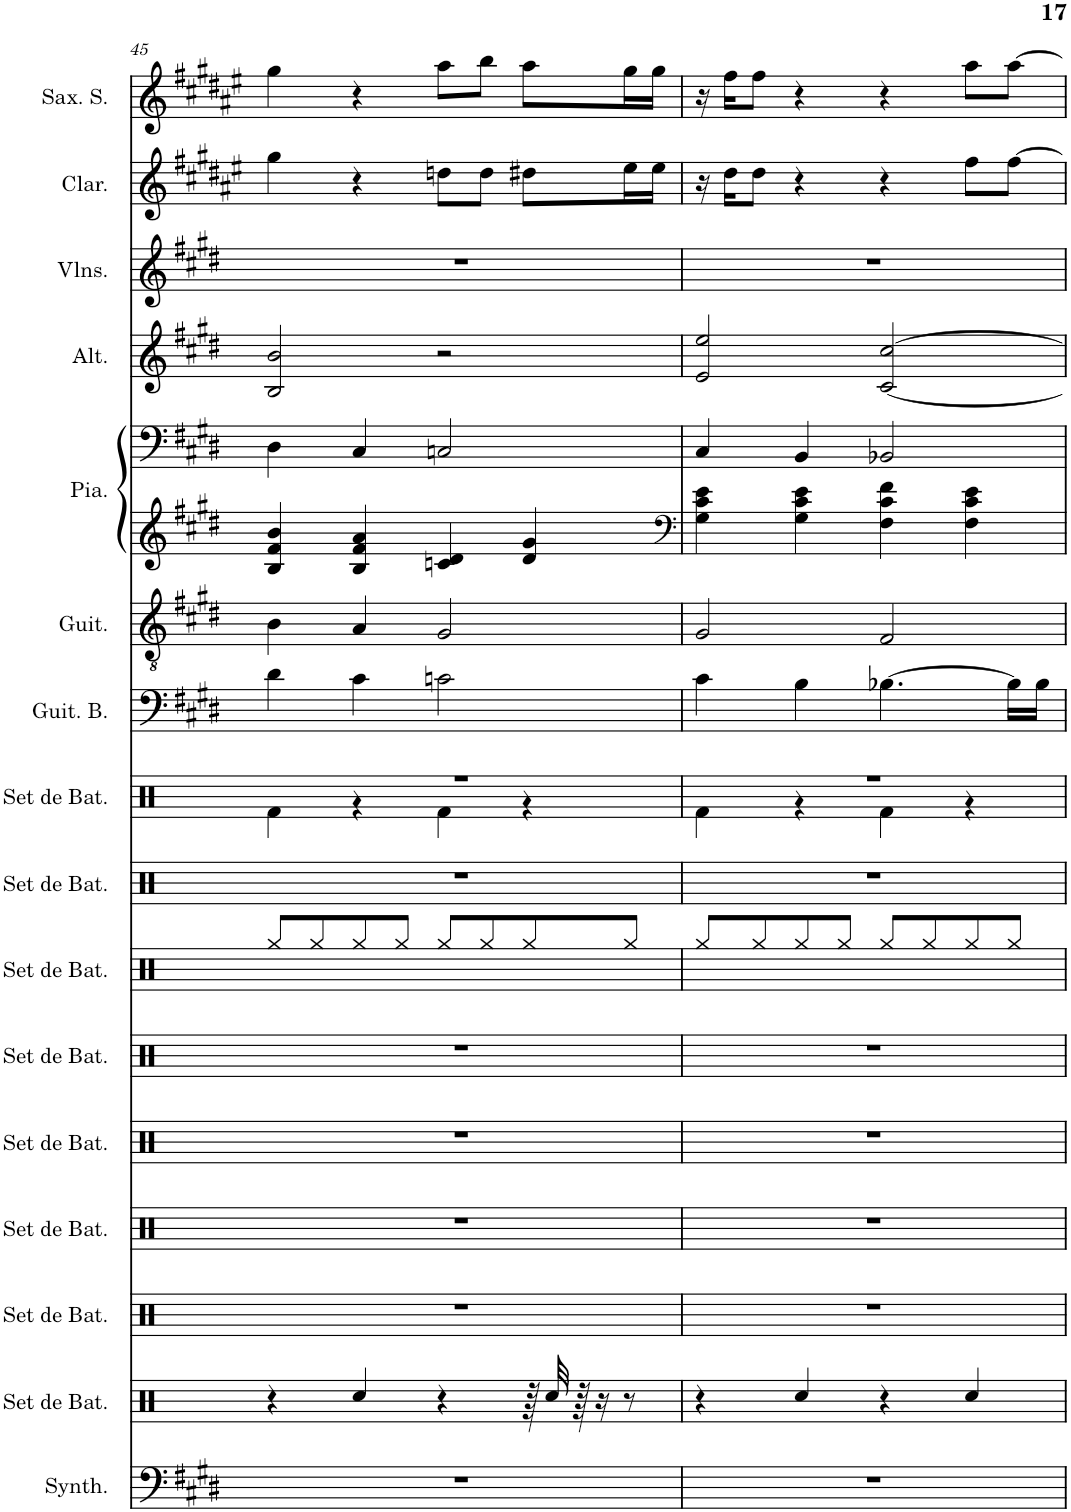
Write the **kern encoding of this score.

**kern	**kern	**kern	**kern	**kern	**kern	**kern	**kern	**kern	**kern	**kern	**kern	**kern	**kern	**kern	**kern	**kern
*part16	*part15	*part14	*part13	*part12	*part11	*part10	*part9	*part8	*part7	*part6	*part5	*part5	*part4	*part3	*part2	*part1
*staff17	*staff16	*staff15	*staff14	*staff13	*staff12	*staff11	*staff10	*staff9	*staff8	*staff7	*staff6	*staff5	*staff4	*staff3	*staff2	*staff1
*I"Synthétiseur de cuivres, synth2 | cello/EP/brass	*I"Set de batterie, snare	*I"Set de batterie, midtom	*I"Set de batterie, lowtom	*I"Set de batterie, lowesttom	*I"Set de batterie, hitom	*I"Set de batterie, hihat	*I"Set de batterie, crash	*I"Set de batterie, kick	*I"Guitare Basse, bass | synth bass	*I"Guitare Acoustique	*I"Piano, sunth4 | left   piano	*	*I"Altos	*I"Violons	*I"Clarinette	*I"Saxophone Soprano
*I'Synth.	*I'Set de Bat.	*I'Set de Bat.	*I'Set de Bat.	*I'Set de Bat.	*I'Set de Bat.	*I'Set de Bat.	*I'Set de Bat.	*I'Set de Bat.	*I'Guit. B.	*I'Guit.	*I'Pia.	*	*I'Alt.	*I'Vlns.	*I'Clar.	*I'Sax. S.
!!LO:PB:g=z
*clefF4	*clefX	*clefX	*clefX	*clefX	*clefX	*clefX	*clefX	*clefX	*clefF4	*clefGv2	*clefG2	*clefF4	*clefG2	*clefG2	*clefG2	*clefG2
*	*	*	*	*	*	*	*	*	*Trd7c12	*	*	*	*	*	*Trd1c2	*Trd1c2
*k[f#c#g#d#]	*k[]	*k[]	*k[]	*k[]	*k[]	*k[]	*k[]	*k[]	*k[f#c#g#d#]	*k[f#c#g#d#]	*k[f#c#g#d#]	*k[f#c#g#d#]	*k[f#c#g#d#]	*k[f#c#g#d#]	*k[f#c#g#d#a#e#]	*k[f#c#g#d#a#e#]
*M4/4	*M4/4	*M4/4	*M4/4	*M4/4	*M4/4	*M4/4	*M4/4	*M4/4	*M4/4	*M4/4	*M4/4	*M4/4	*M4/4	*M4/4	*M4/4	*M4/4
=45	=45	=45	=45	=45	=45	=45	=45	=45	=45	=45	=45	=45	=45	=45	=45	=45
*	*	*	*	*	*	*	*	*^	*	*	*	*	*	*	*	*
1r	4r	1r	1r	1r	1r	8Rgg/L	1r	1r	4Rf\	4d#\	4B\	4B/ 4f#/ 4b/	4D#\	2B/ 2b/	1r	4gg#\	4gg#\
.	.	.	.	.	.	8Rgg/	.	.	.	.	.	.	.	.	.	.	.
.	4Rcc/	.	.	.	.	8Rgg/	.	.	4r	4c#\	4A/	4B/ 4f#/ 4a/	4C#/	.	.	4r	4r
.	.	.	.	.	.	8Rgg/J	.	.	.	.	.	.	.	.	.	.	.
.	4r	.	.	.	.	8Rgg/L	.	.	4Rf\	2cn\	2G#/	4cn/ 4d#/	2Cn/	2r	.	8ddn\L	8aa#\L
.	.	.	.	.	.	8Rgg/	.	.	.	.	.	.	.	.	.	8dd\J	8bb\J
.	64r	.	.	.	.	8Rgg/	.	.	4r	.	.	4d#/ 4g#/	.	.	.	8dd#X\L	8aa#\L
.	32Rcc/	.	.	.	.	.	.	.	.	.	.	.	.	.	.	.	.
.	64r	.	.	.	.	.	.	.	.	.	.	.	.	.	.	.	.
.	16r	.	.	.	.	.	.	.	.	.	.	.	.	.	.	.	.
.	8r	.	.	.	.	8Rgg/J	.	.	.	.	.	.	.	.	.	16ee#\L	16gg#\L
.	.	.	.	.	.	.	.	.	.	.	.	.	.	.	.	16ee#\JJ	16gg#\JJ
=46	=46	=46	=46	=46	=46	=46	=46	=46	=46	=46	=46	=46	=46	=46	=46	=46	=46
*	*	*	*	*	*	*	*	*	*	*	*	*clefF4	*	*	*	*	*
1r	4r	1r	1r	1r	1r	8Rgg/L	1r	1r	4Rf\	4c#\	2G#/	4G#\ 4c#\ 4e\	4C#/	2e/ 2ee/	1r	16r	16r
.	.	.	.	.	.	.	.	.	.	.	.	.	.	.	.	16dd#\KL	16ff#\KL
.	.	.	.	.	.	8Rgg/	.	.	.	.	.	.	.	.	.	8dd#\J	8ff#\J
.	4Rcc/	.	.	.	.	8Rgg/	.	.	4r	4B\	.	4G#\ 4c#\ 4e\	4BB/	.	.	4r	4r
.	.	.	.	.	.	8Rgg/J	.	.	.	.	.	.	.	.	.	.	.
.	4r	.	.	.	.	8Rgg/L	.	.	4Rf\	[4.B-X\	2F#/	4F#\ 4c#\ 4f#\	2BB-X/	[2c#/ [2cc#/	.	4r	4r
.	.	.	.	.	.	8Rgg/	.	.	.	.	.	.	.	.	.	.	.
.	4Rcc/	.	.	.	.	8Rgg/	.	.	4r	.	.	4F#\ 4c#\ 4e\	.	.	.	8ff#\L	8aa#\L
.	.	.	.	.	.	8Rgg/J	.	.	.	16B-\LL]	.	.	.	.	.	[8ff#\J	[8aa#\J
.	.	.	.	.	.	.	.	.	.	16B-\JJ	.	.	.	.	.	.	.
*	*	*	*	*	*	*	*	*v	*v	*	*	*	*	*	*	*	*
=	=	=	=	=	=	=	=	=	=	=	=	=	=	=	=	=
*-	*-	*-	*-	*-	*-	*-	*-	*-	*-	*-	*-	*-	*-	*-	*-	*-
